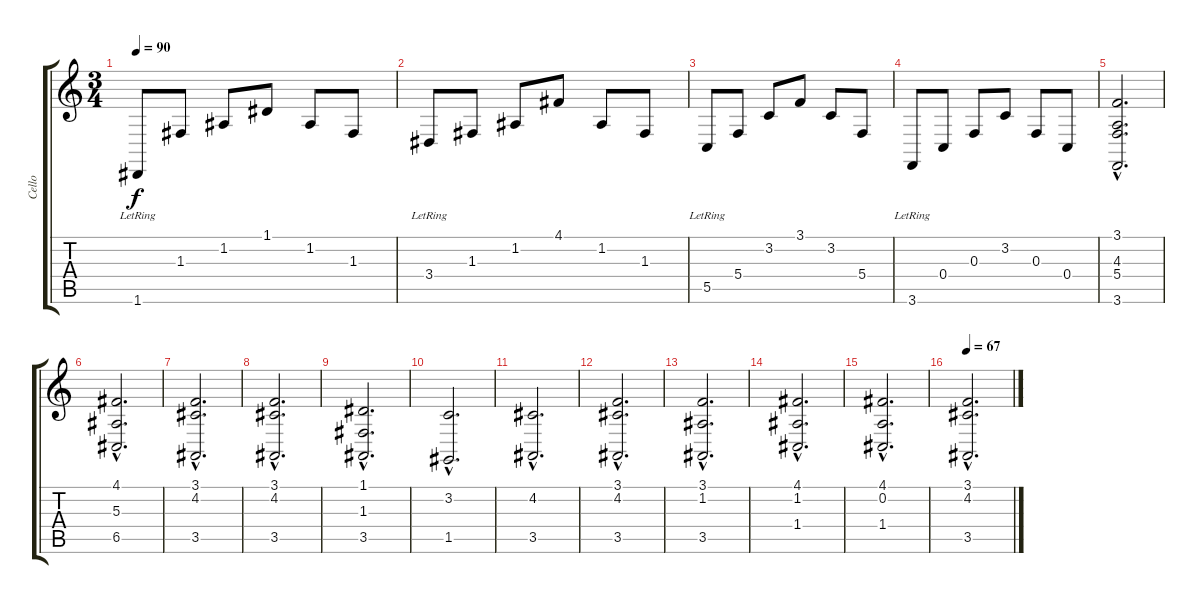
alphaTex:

\track ("Cello" "Cello") {instrument cello}
\staff {score tabs}
\tuning (D4 A3 F3 C3 G2 D2) {hide}
\ts (3 4)
\tempo 90
\clef g2
\ks c
1.6{lr}.8{dy f} 1.3.8 1.2.8 1.1.8 1.2.8 1.3.8 |
3.4{lr}.8 1.3.8 1.2.8 4.1.8 1.2.8 1.3.8 |
5.5{lr}.8 5.4.8 3.2.8 3.1.8 3.2.8 5.4.8 |
3.6{lr}.8 0.4.8 0.3.8 3.2.8 0.3.8 0.4.8 |
(3.1{hac} 4.3{hac} 5.4{hac} 3.6{hac}).2{d} |
(4.1{hac} 5.3{hac} 6.5{hac}).2{d} |
(3.1{hac} 4.2{hac} 3.5{hac}).2{d} |
(3.1{hac} 4.2{hac} 3.5{hac}).2{d} |
(1.1{hac} 1.3{hac} 3.5{hac}).2{d} |
(3.2{hac} 1.5{hac}).2{d} |
(4.2{hac} 3.5{hac}).2{d} |
(3.1{hac} 4.2{hac} 3.5{hac}).2{d} |
(3.1{hac} 1.2{hac} 3.5{hac}).2{d} |
(4.1{hac} 1.2{hac} 1.4{hac}).2{d} |
(4.1{hac} 0.2{hac} 1.4{hac}).2{d} |
\tempo 67
(3.1{hac} 4.2{hac} 3.5{hac}).2{d}
